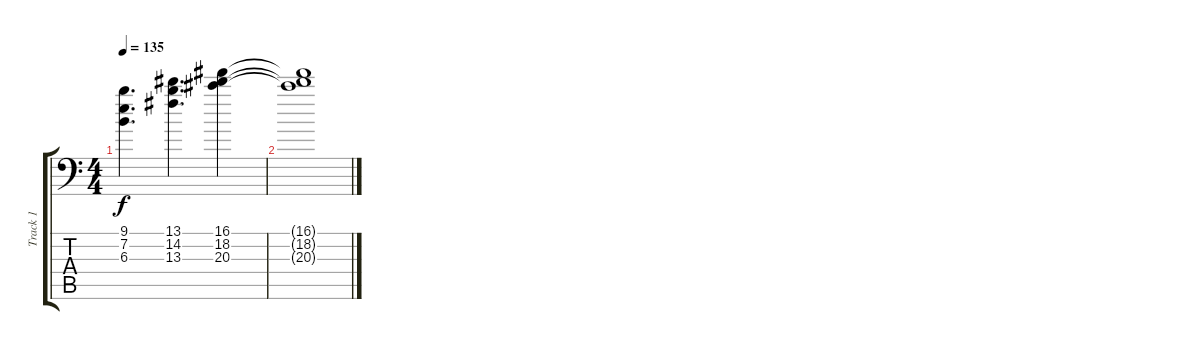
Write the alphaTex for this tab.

\track ("Track 1" "Track 1") {instrument electricguitarjazz}
\staff {score tabs}
\tuning (D4 A3 F3 Bb2 F2 Bb1) {hide}
\ts (4 4)
\tempo 135
\clef f4
\ks c
(9.1 7.2 6.3).4{d dy f} (13.1 14.2 13.3).4{d} (16.1 18.2 20.3).4 |
(16.1{t} 18.2{t} 20.3{t}).1
